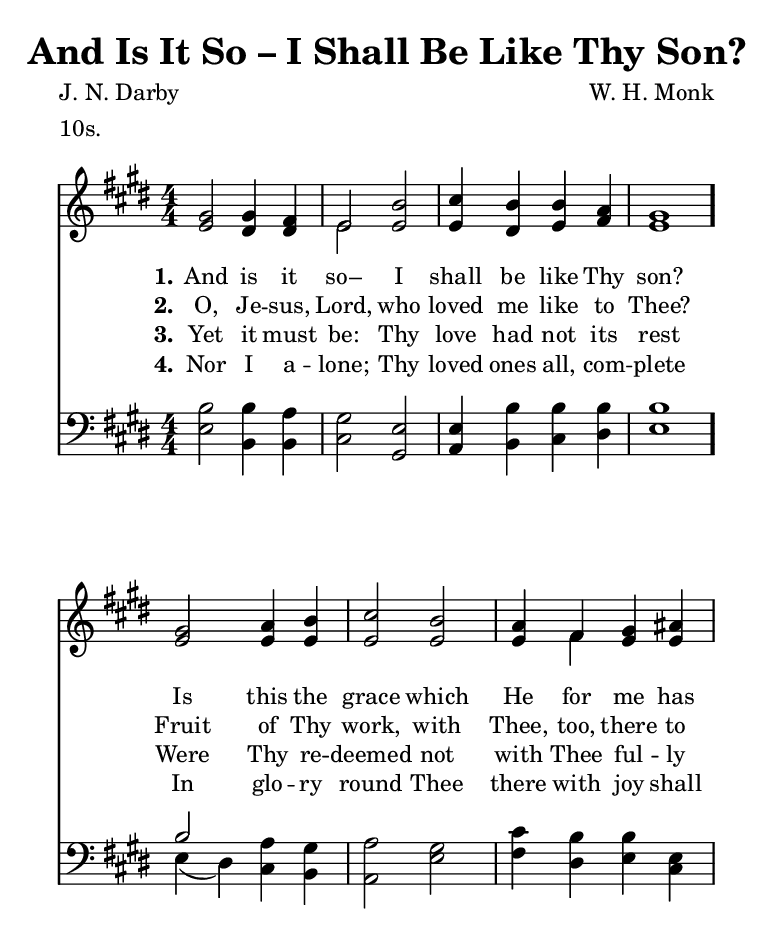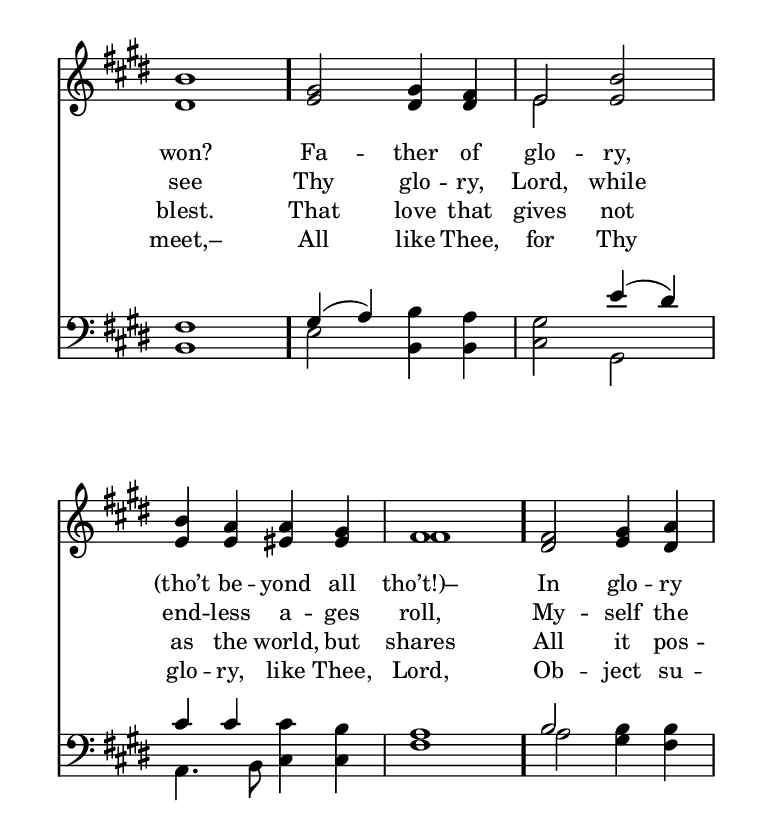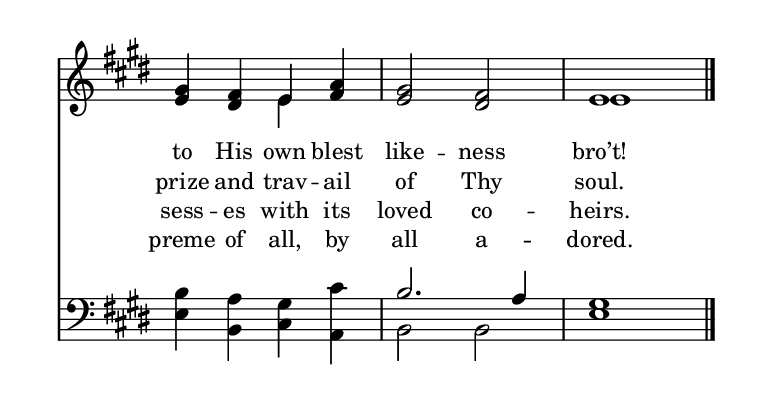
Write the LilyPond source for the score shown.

\include "common/global.ily"
\paper {
  \include "common/paper.ily"
  ragged-bottom = ##t
  system-system-spacing.padding = 11
}

\header{
  hymnnumber = "270"
  title = "And Is It So – I Shall Be Like Thy Son?"
  tunename = "Eventide" % see EOG076
  meter = "10s." % original has 4-10s. but EOG076 has "10s."
  poet = "J. N. Darby"
  composer = "W. H. Monk"
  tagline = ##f
}

global = {
  \include "common/overrides.ily"
  \override Staff.TimeSignature.style = #'numbered
  \time 4/4
  \override Score.MetronomeMark.transparent = ##t % hide all fermata changes too
  \tempo 4=110
  \key e \major
  \autoBeamOff
}

patternAA = { c2      c4 c4 | c2 c2      | c4  c4 c4 c4 | c1 }
patternAB = { c4( c4) c4 c4 | c2 c2      | c4  c4 c4 c4 | c1 }
patternAC = { c4( c4) c4 c4 | c2 c4( c4) | c4  c4 c4 c4 | c1 }
patternAD = { c2      c4 c4 | c2 c2      | c4. c8 c4 c4 | c1 }

patternBA = { c2 c4 c4 | c4 c4 c4 c4 | c2  c2 | c1 }
patternBB = { c2 c4 c4 | c4 c4 c4 c4 | c2. c4 | c1 }

notesSoprano = {
\global
\relative c'' {

  \changePitch \patternAA { gis gis fis | e b' | cis b b a | gis }
  \changePitch \patternAA { gis a b | cis b | a fis gis ais | b }
  \changePitch \patternAA { gis gis fis | e b' | b a a gis | fis }
  \changePitch \patternBA { fis gis a | gis fis e a | gis fis | e }

  \bar "|."

}
}

notesAlto = {
\global
\relative e' {

  \changePitch \patternAA { e dis dis | e e | e dis e fis | e }
  \changePitch \patternAA { e e e | e e | e fis e e | dis }
  \changePitch \patternAA { e dis dis | e e | e e eis eis | fis }
  \changePitch \patternBA { dis e dis | e dis e fis | e dis | e }

}
}

notesTenor = {
\global
\relative a {

  \changePitch \patternAA { b b a | gis e | e b' b b | b }
  \changePitch \patternAA { b a gis | a gis | cis b b e, | fis }
  \changePitch \patternAC { gis a b a | gis e' dis | cis cis cis b | a }
  \changePitch \patternBB { b b b | b a gis cis | b a | gis }

}
}

notesBass = {
\global
\relative f {

  \changePitch \patternAA { e b b | cis gis | a b cis dis | e }
  \changePitch \patternAB { e dis cis b | a e' | fis dis e cis | b }
  \changePitch \patternAD { e b b | cis gis | a b cis cis | fis }
  \changePitch \patternBA { a gis fis | e b cis a | b b e }

}
}


wordsA = \lyricmode {
\set stanza = "1."

And is it so– I shall be like Thy son? \bar "."
Is this the grace which He for me has won? \bar "."
Fa -- ther of glo -- ry, (tho’t be -- yond all tho’t!)– \bar "."
In glo -- ry to His own blest like -- ness bro’t! \bar "."

}

wordsB = \lyricmode {
\set stanza = "2."

O, Je -- sus, Lord, who loved me like to Thee?
Fruit of Thy work, with Thee, too, there to see
Thy glo -- ry, Lord, while end -- less a -- ges roll,
My -- self the prize and trav -- ail of Thy soul.

}

wordsC = \lyricmode {
\set stanza = "3."

Yet it must be: Thy love had not its rest
Were Thy re -- deemed not with Thee ful -- ly blest.
That love that gives not as the world, but shares
All it pos -- sess -- es with its loved co -- heirs.

}

wordsD = \lyricmode {
\set stanza = "4."

Nor I a -- lone; Thy loved ones all, com -- plete
In glo -- ry round Thee there with joy shall meet,–
All like Thee, for Thy glo -- ry, like Thee, Lord,
Ob -- ject su -- preme of all, by all a -- dored.

}

\score {
  \context ChoirStaff <<
    \context Staff = upper <<
      \set Staff.autoBeaming = ##f
      \set ChoirStaff.systemStartDelimiter = #'SystemStartBar
      \set ChoirStaff.printPartCombineTexts = ##f
      \partcombine #'(2 . 9) \notesSoprano \notesAlto
      \context NullVoice = sopranos { \voiceOne << \notesSoprano >> }
      \context NullVoice = altos { \voiceTwo << \notesAlto >> }
      \context Lyrics = one   \lyricsto sopranos \wordsA
      \context Lyrics = two   \lyricsto sopranos \wordsB
      \context Lyrics = three \lyricsto sopranos \wordsC
      \context Lyrics = four  \lyricsto sopranos \wordsD
    >>
    \context Staff = men <<
      \set Staff.autoBeaming = ##f
      \clef bass
      \set ChoirStaff.printPartCombineTexts = ##f
      \partcombine #'(2 . 9) \notesTenor \notesBass
      \context NullVoice = tenors { \voiceOne << \notesTenor >> }
      \context NullVoice = basses { \voiceTwo << \notesBass >> }
    >>
  >>
  \layout {
    \include "common/layout.ily"
  }
  \midi{
    \include "common/midi.ily"
  }
}

% TODO suggest alternate tune No. 6, as EOG076 does ?

\version "2.19.49"  % necessary for upgrading to future LilyPond versions.

% vi:set et ts=2 sw=2 ai nocindent syntax=lilypond:
